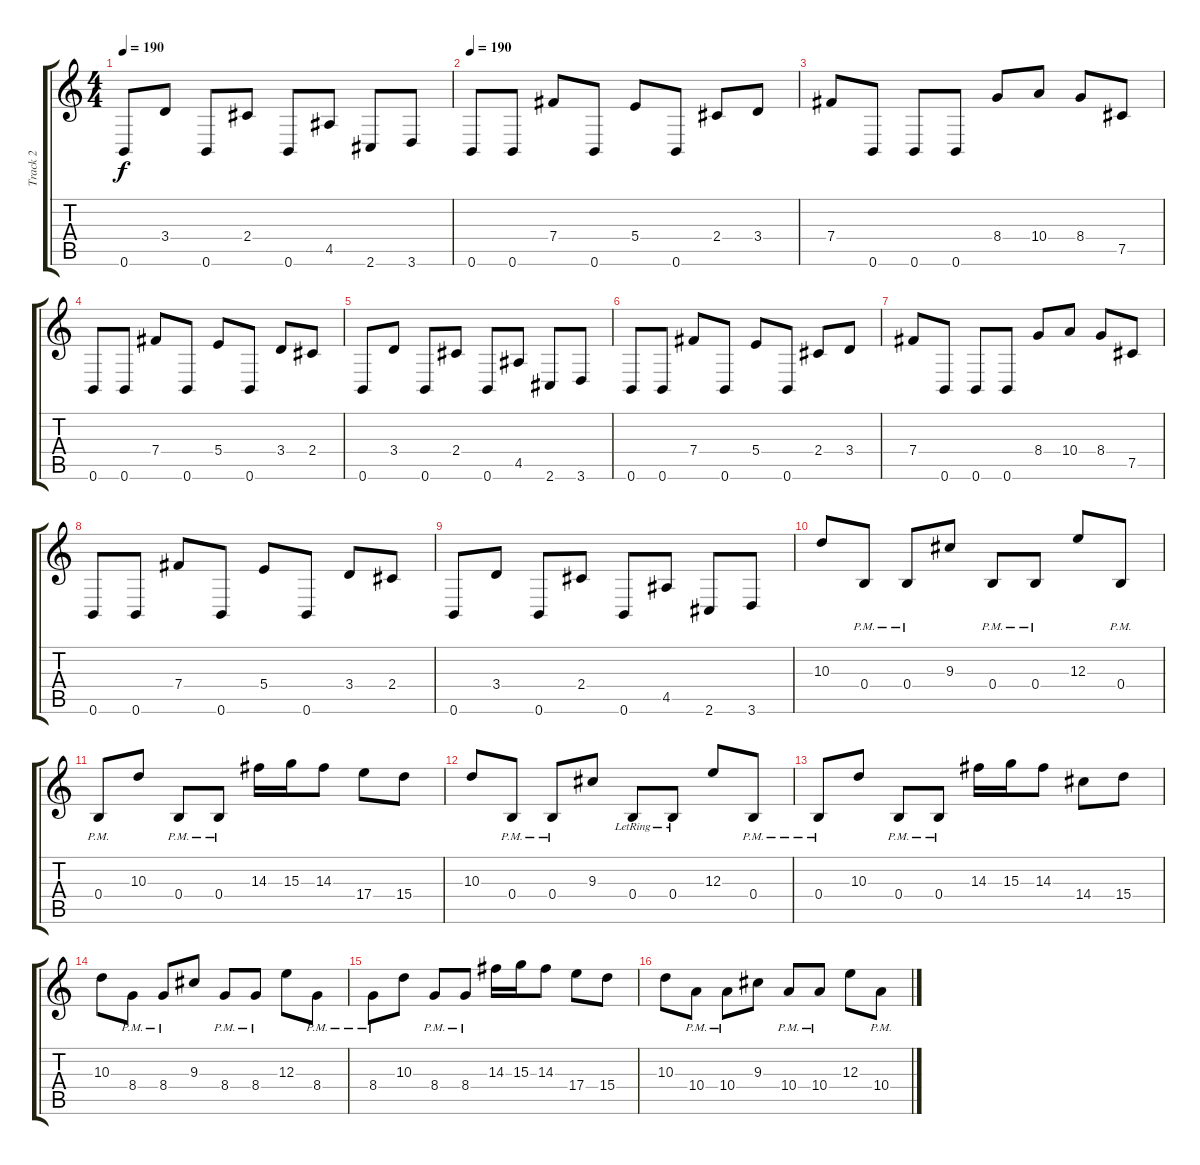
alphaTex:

\track ("Track 2" "Track 2") {instrument distortionguitar}
\staff {score tabs}
\tuning (Db4 Ab3 E3 B2 Gb2 B1) {hide}
\ts (4 4)
\tempo 190
\clef g2
\ks c
0.6.8{dy f} 3.4.8 0.6.8 2.4.8 0.6.8 4.5.8 2.6.8 3.6.8 |
\tempo 190
0.6.8 0.6.8 7.4.8 0.6.8 5.4.8 0.6.8 2.4.8 3.4.8 |
7.4.8 0.6.8 0.6.8 0.6.8 8.4.8 10.4.8 8.4.8 7.5.8 |
0.6.8 0.6.8 7.4.8 0.6.8 5.4.8 0.6.8 3.4.8 2.4.8 |
0.6.8 3.4.8 0.6.8 2.4.8 0.6.8 4.5.8 2.6.8 3.6.8 |
0.6.8 0.6.8 7.4.8 0.6.8 5.4.8 0.6.8 2.4.8 3.4.8 |
7.4.8 0.6.8 0.6.8 0.6.8 8.4.8 10.4.8 8.4.8 7.5.8 |
0.6.8 0.6.8 7.4.8 0.6.8 5.4.8 0.6.8 3.4.8 2.4.8 |
0.6.8 3.4.8 0.6.8 2.4.8 0.6.8 4.5.8 2.6.8 3.6.8 |
10.3.8 0.4{pm}.8 0.4{pm}.8 9.3.8 0.4{pm}.8 0.4{pm}.8 12.3.8 0.4{pm}.8 |
0.4{pm}.8 10.3.8 0.4{pm}.8 0.4{pm}.8 14.3.16 15.3.16 14.3.8 17.4.8 15.4.8 |
10.3.8 0.4{pm}.8 0.4{pm}.8 9.3.8 0.4{lr}.8 0.4{lr}.8 12.3.8 0.4{pm}.8 |
0.4{pm}.8 10.3.8 0.4{pm}.8 0.4{pm}.8 14.3.16 15.3.16 14.3.8 14.4.8 15.4.8 |
10.3.8 8.4{pm}.8 8.4{pm}.8 9.3.8 8.4{pm}.8 8.4{pm}.8 12.3.8 8.4{pm}.8 |
8.4{pm}.8 10.3.8 8.4{pm}.8 8.4{pm}.8 14.3.16 15.3.16 14.3.8 17.4.8 15.4.8 |
10.3.8 10.4{pm}.8 10.4{pm}.8 9.3.8 10.4{pm}.8 10.4{pm}.8 12.3.8 10.4{pm}.8
